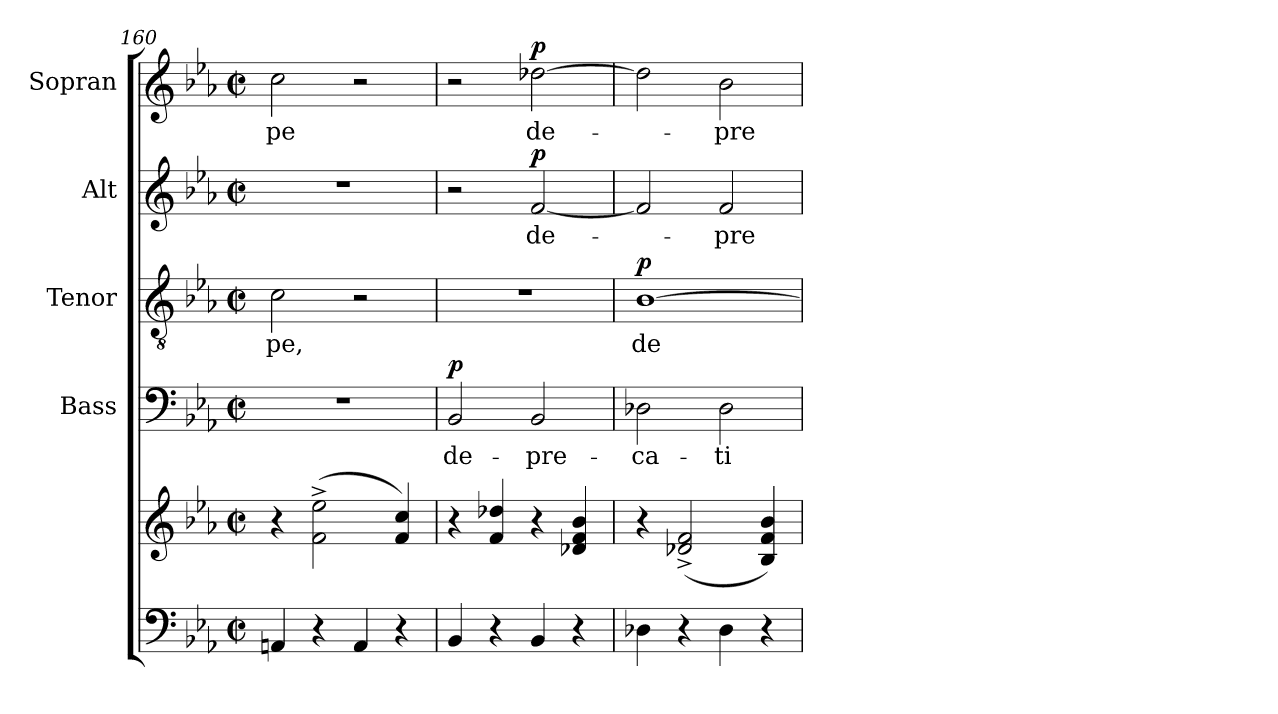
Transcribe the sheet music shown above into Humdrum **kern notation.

**kern	**kern	**kern	**text	**dynam	**kern	**text	**dynam	**kern	**text	**dynam	**kern	**text	**dynam
*part5	*part5	*part4	*part4	*part4	*part3	*part3	*part3	*part2	*part2	*part2	*part1	*part1	*part1
*staff6	*staff5	*staff4	*staff4	*staff4	*staff3	*staff3	*staff3	*staff2	*staff2	*staff2	*staff1	*staff1	*staff1
*	*	*I"Bass	*	*	*I"Tenor	*	*	*I"Alt	*	*	*I"Sopran	*	*
*	*	*I'B.	*	*	*I'T.	*	*	*I'A.	*	*	*I'S.	*	*
*clefF4	*clefG2	*clefF4	*	*	*clefGv2	*	*	*clefG2	*	*	*clefG2	*	*
*k[b-e-a-]	*k[b-e-a-]	*k[b-e-a-]	*	*	*k[b-e-a-]	*	*	*k[b-e-a-]	*	*	*k[b-e-a-]	*	*
*E-:	*E-:	*E-:	*	*	*E-:	*	*	*E-:	*	*	*E-:	*	*
*M2/2	*M2/2	*M2/2	*	*	*M2/2	*	*	*M2/2	*	*	*M2/2	*	*
*met(c|)	*met(c|)	*met(c|)	*	*	*met(c|)	*	*	*met(c|)	*	*	*met(c|)	*	*
=160	=160	=160	=160	=160	=160	=160	=160	=160	=160	=160	=160	=160	=160
!	!	!	!	!	!	!LO:LY:b	!	!	!	!	!	!LO:LY:b	!
4AAn/	4r	1r	.	.	2c\	-pe,	.	1r	.	.	2cc\	-pe	.
4r	(>2f\^> 2ee-\^>	.	.	.	.	.	.	.	.	.	.	.	.
4AA/	.	.	.	.	2r	.	.	.	.	.	2r	.	.
4r	4f/ 4cc/)	.	.	.	.	.	.	.	.	.	.	.	.
=161	=161	=161	=161	=161	=161	=161	=161	=161	=161	=161	=161	=161	=161
!	!	!	!LO:LY:b	!LO:DY:a	!	!	!	!	!	!	!	!	!
4BB-/	4r	2BB-/	de-	p	1r	.	.	2r	.	.	2r	.	.
4r	4f/ 4dd-X/	.	.	.	.	.	.	.	.	.	.	.	.
!	!	!	!LO:LY:b	!	!	!	!	!	!LO:LY:b	!LO:DY:a	!	!LO:LY:b	!LO:DY:a
4BB-/	4r	2BB-/	-pre-	.	.	.	.	[2f/	de-	p	[2dd-X\	de-	p
4r	4d-X/ 4f/ 4b-/	.	.	.	.	.	.	.	.	.	.	.	.
=162	=162	=162	=162	=162	=162	=162	=162	=162	=162	=162	=162	=162	=162
!	!	!	!LO:LY:b	!	!	!LO:LY:b	!LO:DY:a	!	!	!	!	!	!
4D-X\	4r	2D-X\	-ca-	.	[1B-	de-	p	2f/]	.	.	2dd-\]	.	.
4r	(<2d-X/^< 2f/^<	.	.	.	.	.	.	.	.	.	.	.	.
!	!	!	!LO:LY:b	!	!	!	!	!	!LO:LY:b	!	!	!LO:LY:b	!
4D-\	.	2D-\	-ti-	.	.	.	.	2f/	-pre-	.	2b-\	-pre-	.
4r	4B-/ 4f/ 4b-/)	.	.	.	.	.	.	.	.	.	.	.	.
=	=	=	=	=	=	=	=	=	=	=	=	=	=
*-	*-	*-	*-	*-	*-	*-	*-	*-	*-	*-	*-	*-	*-
